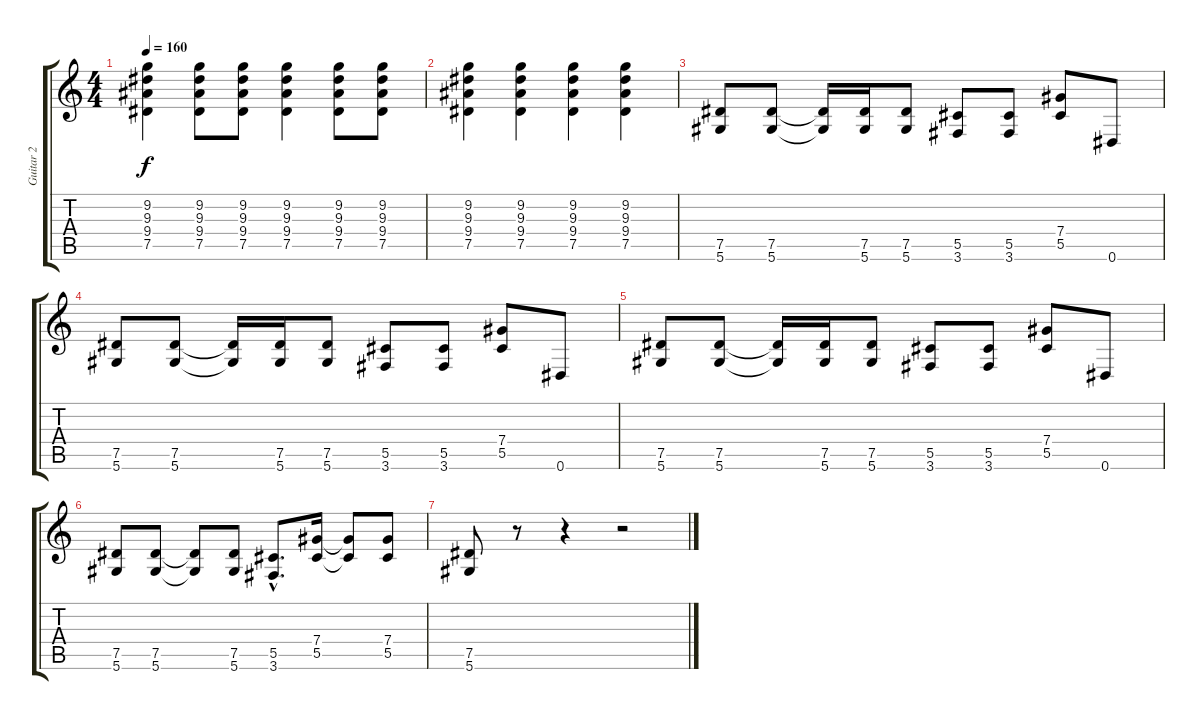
\track ("Guitar 2" "Guitar 2") {instrument distortionguitar}
\staff {score tabs}
\tuning (Eb4 Bb3 Gb3 Db3 Ab2 Eb2) {hide}
\ts (4 4)
\tempo 160
\clef g2
\ks c
(9.2 9.3 9.4 7.5).4{dy f} (9.2 9.3 9.4 7.5).8 (9.2 9.3 9.4 7.5).8 (9.2 9.3 9.4 7.5).4 (9.2 9.3 9.4 7.5).8 (9.2 9.3 9.4 7.5).8 |
(9.2 9.3 9.4 7.5).4 (9.2 9.3 9.4 7.5).4 (9.2 9.3 9.4 7.5).4 (9.2 9.3 9.4 7.5).4 |
(7.5 5.6).8 (7.5 5.6).8 (7.5{t} 5.6{t}).16 (7.5 5.6).16 (7.5 5.6).8 (5.5 3.6).8 (5.5 3.6).8 (7.4 5.5).8 0.6.8 |
(7.5 5.6).8 (7.5 5.6).8 (7.5{t} 5.6{t}).16 (7.5 5.6).16 (7.5 5.6).8 (5.5 3.6).8 (5.5 3.6).8 (7.4 5.5).8 0.6.8 |
(7.5 5.6).8 (7.5 5.6).8 (7.5{t} 5.6{t}).16 (7.5 5.6).16 (7.5 5.6).8 (5.5 3.6).8 (5.5 3.6).8 (7.4 5.5).8 0.6.8 |
(7.5 5.6).8 (7.5 5.6).8 (7.5{t} 5.6{t}).8 (7.5 5.6).8 (5.5{hac} 3.6{hac}).8{d} (7.4 5.5).16 (7.4{t} 5.5{t}).8 (7.4 5.5).8 |
(7.5 5.6).8 r.8 r.4 r.2
